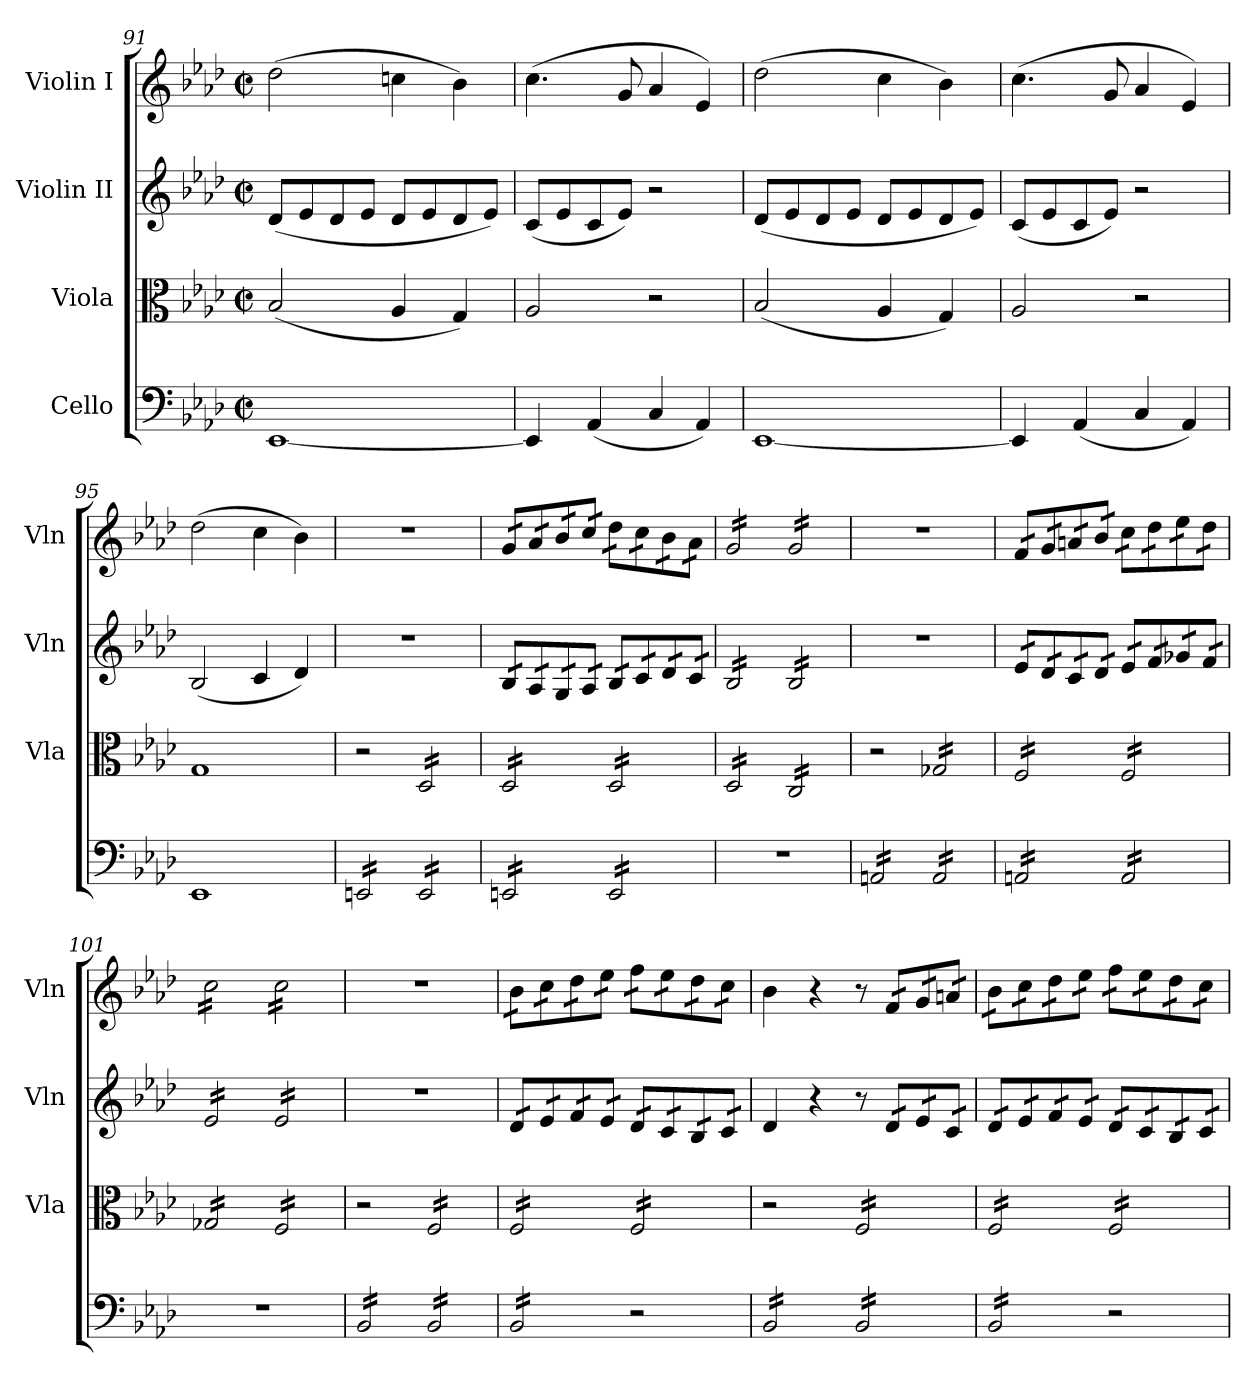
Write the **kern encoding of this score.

**kern	**kern	**kern	**kern
*part4	*part3	*part2	*part1
*staff4	*staff3	*staff2	*staff1
*I"Cello	*I"Viola	*I"Violin II	*I"Violin I
*	*I'Vla	*I'Vln	*I'Vln
*clefF4	*clefC3	*clefG2	*clefG2
*k[b-e-a-d-]	*k[b-e-a-d-]	*k[b-e-a-d-]	*k[b-e-a-d-]
*M2/2	*M2/2	*M2/2	*M2/2
*met(c|)	*met(c|)	*met(c|)	*met(c|)
=91	=91	=91	=91
[1EE-	(<2B-/	(<8d-/L	(>2dd-\
.	.	8e-/	.
.	.	8d-/	.
.	.	8e-/J	.
.	4A-/	8d-/L	4ccn\
.	.	8e-/	.
.	4G/)	8d-/	4b-\)
.	.	8e-/J)	.
=92	=92	=92	=92
4EE-/]	2A-/	(<8c/L	(>4.cc\
.	.	8e-/	.
(<4AA-/	.	8c/	.
.	.	8e-/J)	8g/
4C/	2r	2r	4a-/
4AA-/)	.	.	4e-/)
=93	=93	=93	=93
[1EE-	(<2B-/	(<8d-/L	(>2dd-\
.	.	8e-/	.
.	.	8d-/	.
.	.	8e-/J	.
.	4A-/	8d-/L	4cc\
.	.	8e-/	.
.	4G/)	8d-/	4b-\)
.	.	8e-/J)	.
=94	=94	=94	=94
4EE-/]	2A-/	(<8c/L	(>4.cc\
.	.	8e-/	.
(<4AA-/	.	8c/	.
.	.	8e-/J)	8g/
4C/	2r	2r	4a-/
4AA-/)	.	.	4e-/)
=95	=95	=95	=95
1EE-	1G	(<2B-/	(>2dd-\
.	.	4c/	4cc\
.	.	4d-/)	4b-\)
=96	=96	=96	=96
*tremolo	*	*	*
16EEn/LL	2r	1r	1r
16EEn/	.	.	.
16EEn/	.	.	.
16EEn/	.	.	.
16EEn/	.	.	.
16EEn/	.	.	.
16EEn/	.	.	.
16EEn/JJ	.	.	.
*	*tremolo	*	*
16EE/LL	16D-/LL	.	.
16EE/	16D-/	.	.
16EE/	16D-/	.	.
16EE/	16D-/	.	.
16EE/	16D-/	.	.
16EE/	16D-/	.	.
16EE/	16D-/	.	.
16EE/JJ	16D-/JJ	.	.
!!LO:PB:g=z
=97	=97	=97	=97
*	*	*tremolo	*
*	*	*	*tremolo
16EEn/LL	16D-/LL	16B-/LL	16g/LL
16EEn/	16D-/	16B-/	16g/
16EEn/	16D-/	16A-/	16a-/
16EEn/	16D-/	16A-/	16a-/
16EEn/	16D-/	16G/	16b-/
16EEn/	16D-/	16G/	16b-/
16EEn/	16D-/	16A-/	16cc/
16EEn/JJ	16D-/JJ	16A-/JJ	16cc/JJ
16EE/LL	16D-/LL	16B-/LL	16dd-\LL
16EE/	16D-/	16B-/	16dd-\
16EE/	16D-/	16c/	16cc\
16EE/	16D-/	16c/	16cc\
16EE/	16D-/	16d-/	16b-\
16EE/	16D-/	16d-/	16b-\
16EE/	16D-/	16c/	16a-\
16EE/JJ	16D-/JJ	16c/JJ	16a-\JJ
=98	=98	=98	=98
1r	16D-/LL	16B-/LL	16g/LL
.	16D-/	16B-/	16g/
.	16D-/	16B-/	16g/
.	16D-/	16B-/	16g/
.	16D-/	16B-/	16g/
.	16D-/	16B-/	16g/
.	16D-/	16B-/	16g/
.	16D-/JJ	16B-/JJ	16g/JJ
.	16C/LL	16B-/LL	16g/LL
.	16C/	16B-/	16g/
.	16C/	16B-/	16g/
.	16C/	16B-/	16g/
.	16C/	16B-/	16g/
.	16C/	16B-/	16g/
.	16C/	16B-/	16g/
.	16C/JJ	16B-/JJ	16g/JJ
=99	=99	=99	=99
16AAn/LL	2r	1r	1r
16AAn/	.	.	.
16AAn/	.	.	.
16AAn/	.	.	.
16AAn/	.	.	.
16AAn/	.	.	.
16AAn/	.	.	.
16AAn/JJ	.	.	.
16AA/LL	16G-X/LL	.	.
16AA/	16G-X/	.	.
16AA/	16G-X/	.	.
16AA/	16G-X/	.	.
16AA/	16G-X/	.	.
16AA/	16G-X/	.	.
16AA/	16G-X/	.	.
16AA/JJ	16G-X/JJ	.	.
=100	=100	=100	=100
16AAn/LL	16F/LL	16e-/LL	16f/LL
16AAn/	16F/	16e-/	16f/
16AAn/	16F/	16d-/	16g/
16AAn/	16F/	16d-/	16g/
16AAn/	16F/	16c/	16an/
16AAn/	16F/	16c/	16an/
16AAn/	16F/	16d-/	16b-/
16AAn/JJ	16F/JJ	16d-/JJ	16b-/JJ
16AA/LL	16F/LL	16e-/LL	16cc\LL
16AA/	16F/	16e-/	16cc\
16AA/	16F/	16f/	16dd-\
16AA/	16F/	16f/	16dd-\
16AA/	16F/	16g-X/	16ee-\
16AA/	16F/	16g-X/	16ee-\
16AA/	16F/	16f/	16dd-\
16AA/JJ	16F/JJ	16f/JJ	16dd-\JJ
=101	=101	=101	=101
1r	16G-X/LL	16e-/LL	16cc\LL
.	16G-X/	16e-/	16cc\
.	16G-X/	16e-/	16cc\
.	16G-X/	16e-/	16cc\
.	16G-X/	16e-/	16cc\
.	16G-X/	16e-/	16cc\
.	16G-X/	16e-/	16cc\
.	16G-X/JJ	16e-/JJ	16cc\JJ
.	16F/LL	16e-/LL	16cc\LL
.	16F/	16e-/	16cc\
.	16F/	16e-/	16cc\
.	16F/	16e-/	16cc\
.	16F/	16e-/	16cc\
.	16F/	16e-/	16cc\
.	16F/	16e-/	16cc\
.	16F/JJ	16e-/JJ	16cc\JJ
=102	=102	=102	=102
16BB-/LL	2r	1r	1r
16BB-/	.	.	.
16BB-/	.	.	.
16BB-/	.	.	.
16BB-/	.	.	.
16BB-/	.	.	.
16BB-/	.	.	.
16BB-/JJ	.	.	.
16BB-/LL	16F/LL	.	.
16BB-/	16F/	.	.
16BB-/	16F/	.	.
16BB-/	16F/	.	.
16BB-/	16F/	.	.
16BB-/	16F/	.	.
16BB-/	16F/	.	.
16BB-/JJ	16F/JJ	.	.
=103	=103	=103	=103
16BB-/LL	16F/LL	16d-/LL	16b-\LL
16BB-/	16F/	16d-/	16b-\
16BB-/	16F/	16e-/	16cc\
16BB-/	16F/	16e-/	16cc\
16BB-/	16F/	16f/	16dd-\
16BB-/	16F/	16f/	16dd-\
16BB-/	16F/	16e-/	16ee-\
16BB-/JJ	16F/JJ	16e-/JJ	16ee-\JJ
2r	16F/LL	16d-/LL	16ff\LL
.	16F/	16d-/	16ff\
.	16F/	16c/	16ee-\
.	16F/	16c/	16ee-\
.	16F/	16B-/	16dd-\
.	16F/	16B-/	16dd-\
.	16F/	16c/	16cc\
.	16F/JJ	16c/JJ	16cc\JJ
*	*	*	*Xtremolo
*	*	*Xtremolo	*
=104	=104	=104	=104
16BB-/LL	2r	4d-/	4b-\
16BB-/	.	.	.
16BB-/	.	.	.
16BB-/	.	.	.
16BB-/	.	4r	4r
16BB-/	.	.	.
16BB-/	.	.	.
16BB-/JJ	.	.	.
16BB-/LL	16F/LL	8r	8r
16BB-/	16F/	.	.
*	*	*tremolo	*
*	*	*	*tremolo
16BB-/	16F/	16d-/LL	16f/LL
16BB-/	16F/	16d-/	16f/
16BB-/	16F/	16e-/	16g/
16BB-/	16F/	16e-/	16g/
16BB-/	16F/	16c/	16an/
16BB-/JJ	16F/JJ	16c/JJ	16an/JJ
=105	=105	=105	=105
16BB-/LL	16F/LL	16d-/LL	16b-\LL
16BB-/	16F/	16d-/	16b-\
16BB-/	16F/	16e-/	16cc\
16BB-/	16F/	16e-/	16cc\
16BB-/	16F/	16f/	16dd-\
16BB-/	16F/	16f/	16dd-\
16BB-/	16F/	16e-/	16ee-\
16BB-/JJ	16F/JJ	16e-/JJ	16ee-\JJ
*Xtremolo	*	*	*
2r	16F/LL	16d-/LL	16ff\LL
.	16F/	16d-/	16ff\
.	16F/	16c/	16ee-\
.	16F/	16c/	16ee-\
.	16F/	16B-/	16dd-\
.	16F/	16B-/	16dd-\
.	16F/	16c/	16cc\
.	16F/JJ	16c/JJ	16cc\JJ
*	*	*	*Xtremolo
*	*	*Xtremolo	*
*	*Xtremolo	*	*
=	=	=	=
*-	*-	*-	*-
